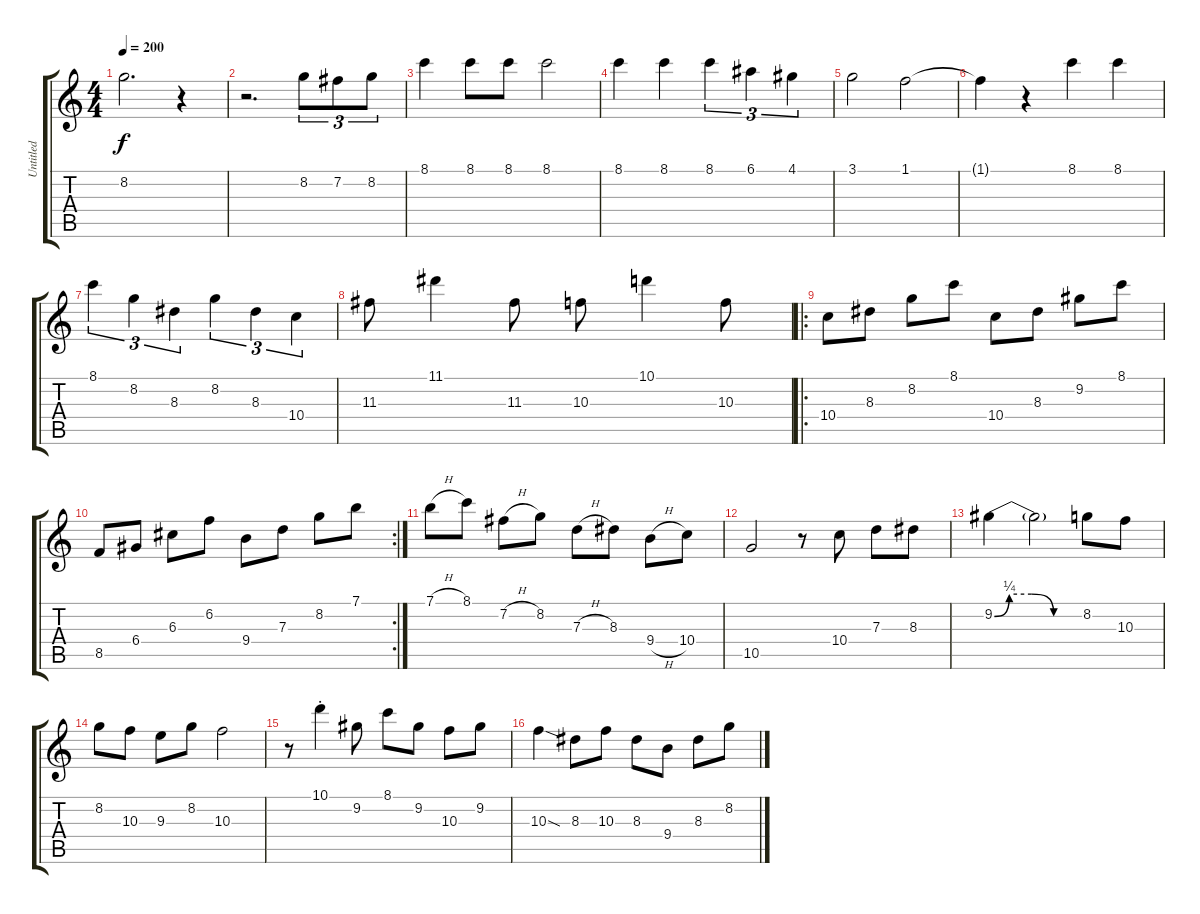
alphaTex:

\track ("Untitled" "Untitled") {instrument acousticguitarsteel}
\staff {score tabs}
\tuning (E4 B3 G3 D3 A2 E2) {hide}
\ts (4 4)
\tempo 200
\clef g2
\ks c
8.2.2{d dy f} r.4 |
r.2{d} 8.2.8{tu (3 2)} 7.2.8{tu (3 2)} 8.2.8{tu (3 2)} |
8.1.4 8.1.8 8.1.8 8.1.2 |
8.1.4 8.1.4 8.1.4{tu (3 2)} 6.1.4{tu (3 2)} 4.1.4{tu (3 2)} |
3.1.2 1.1.2 |
1.1{t}.4 r.4 8.1.4 8.1.4 |
8.1.4{tu (3 2)} 8.2.4{tu (3 2)} 8.3.4{tu (3 2)} 8.2.4{tu (3 2)} 8.3.4{tu (3 2)} 10.4.4{tu (3 2)} |
11.3.8 11.1.4 11.3.8 10.3.8 10.1.4 10.3.8 |
\ro
10.4.8 8.3.8 8.2.8 8.1.8 10.4.8 8.3.8 9.2.8 8.1.8 |
\rc 2
8.5.8 6.4.8 6.3.8 6.2.8 9.4.8 7.3.8 8.2.8 7.1.8 |
7.1{h}.8 8.1.8 7.2{h}.8 8.2.8 7.3{h}.8 8.3.8 9.4{h}.8 10.4.8 |
10.5.2 r.8 10.4.8 7.3.8 8.3.8 |
9.2{be (custom 0 0 10 1 25 1 40 0 60 0)}.4 9.2{t}.2 8.2.8 10.3.8 |
8.2.8 10.3.8 9.3.8 8.2.8 10.3.2 |
r.8 10.1{st}.4 9.2.8 8.1.8 9.2.8 10.3.8 9.2.8 |
10.3{sod}.4 8.3.8 10.3.8 8.3.8 9.4.8 8.3.8 8.2.8
